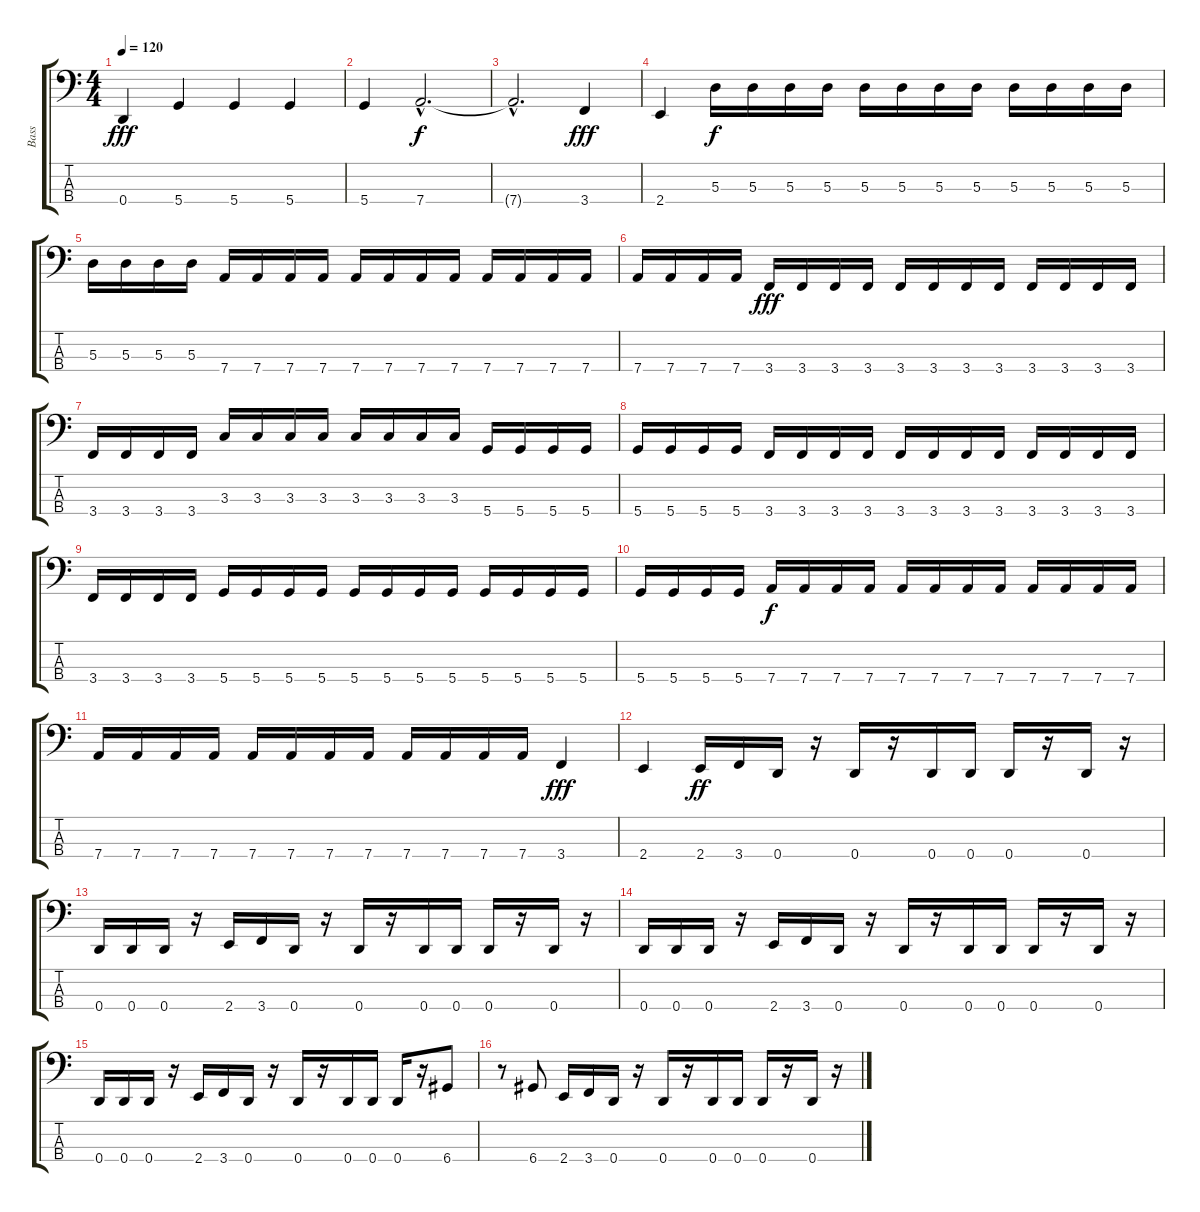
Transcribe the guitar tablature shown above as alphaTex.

\track ("Bass" "Bass") {instrument electricbasspick}
\staff {score tabs}
\tuning (G2 D2 A1 D1) {hide}
\ts (4 4)
\tempo 120
\clef f4
\ks c
0.4.4{dy fff} 5.4.4 5.4.4 5.4.4 |
5.4.4 7.4{hac}.2{d dy f} |
7.4{hac t}.2{d} 3.4.4{dy fff} |
2.4.4 5.3.16{dy f} 5.3.16 5.3.16 5.3.16 5.3.16 5.3.16 5.3.16 5.3.16 5.3.16 5.3.16 5.3.16 5.3.16 |
5.3.16 5.3.16 5.3.16 5.3.16 7.4.16 7.4.16 7.4.16 7.4.16 7.4.16 7.4.16 7.4.16 7.4.16 7.4.16 7.4.16 7.4.16 7.4.16 |
7.4.16 7.4.16 7.4.16 7.4.16 3.4.16{dy fff} 3.4.16 3.4.16 3.4.16 3.4.16 3.4.16 3.4.16 3.4.16 3.4.16 3.4.16 3.4.16 3.4.16 |
3.4.16 3.4.16 3.4.16 3.4.16 3.3.16 3.3.16 3.3.16 3.3.16 3.3.16 3.3.16 3.3.16 3.3.16 5.4.16 5.4.16 5.4.16 5.4.16 |
5.4.16 5.4.16 5.4.16 5.4.16 3.4.16 3.4.16 3.4.16 3.4.16 3.4.16 3.4.16 3.4.16 3.4.16 3.4.16 3.4.16 3.4.16 3.4.16 |
3.4.16 3.4.16 3.4.16 3.4.16 5.4.16 5.4.16 5.4.16 5.4.16 5.4.16 5.4.16 5.4.16 5.4.16 5.4.16 5.4.16 5.4.16 5.4.16 |
5.4.16 5.4.16 5.4.16 5.4.16 7.4.16{dy f} 7.4.16 7.4.16 7.4.16 7.4.16 7.4.16 7.4.16 7.4.16 7.4.16 7.4.16 7.4.16 7.4.16 |
7.4.16 7.4.16 7.4.16 7.4.16 7.4.16 7.4.16 7.4.16 7.4.16 7.4.16 7.4.16 7.4.16 7.4.16 3.4.4{dy fff} |
2.4.4 2.4.16{dy ff} 3.4.16 0.4.16 r.16 0.4.16 r.16 0.4.16 0.4.16 0.4.16 r.16 0.4.16 r.16 |
0.4.16 0.4.16 0.4.16 r.16 2.4.16 3.4.16 0.4.16 r.16 0.4.16 r.16 0.4.16 0.4.16 0.4.16 r.16 0.4.16 r.16 |
0.4.16 0.4.16 0.4.16 r.16 2.4.16 3.4.16 0.4.16 r.16 0.4.16 r.16 0.4.16 0.4.16 0.4.16 r.16 0.4.16 r.16 |
0.4.16 0.4.16 0.4.16 r.16 2.4.16 3.4.16 0.4.16 r.16 0.4.16 r.16 0.4.16 0.4.16 0.4.16 r.16 6.4.8 |
r.8 6.4.8 2.4.16 3.4.16 0.4.16 r.16 0.4.16 r.16 0.4.16 0.4.16 0.4.16 r.16 0.4.16 r.16
